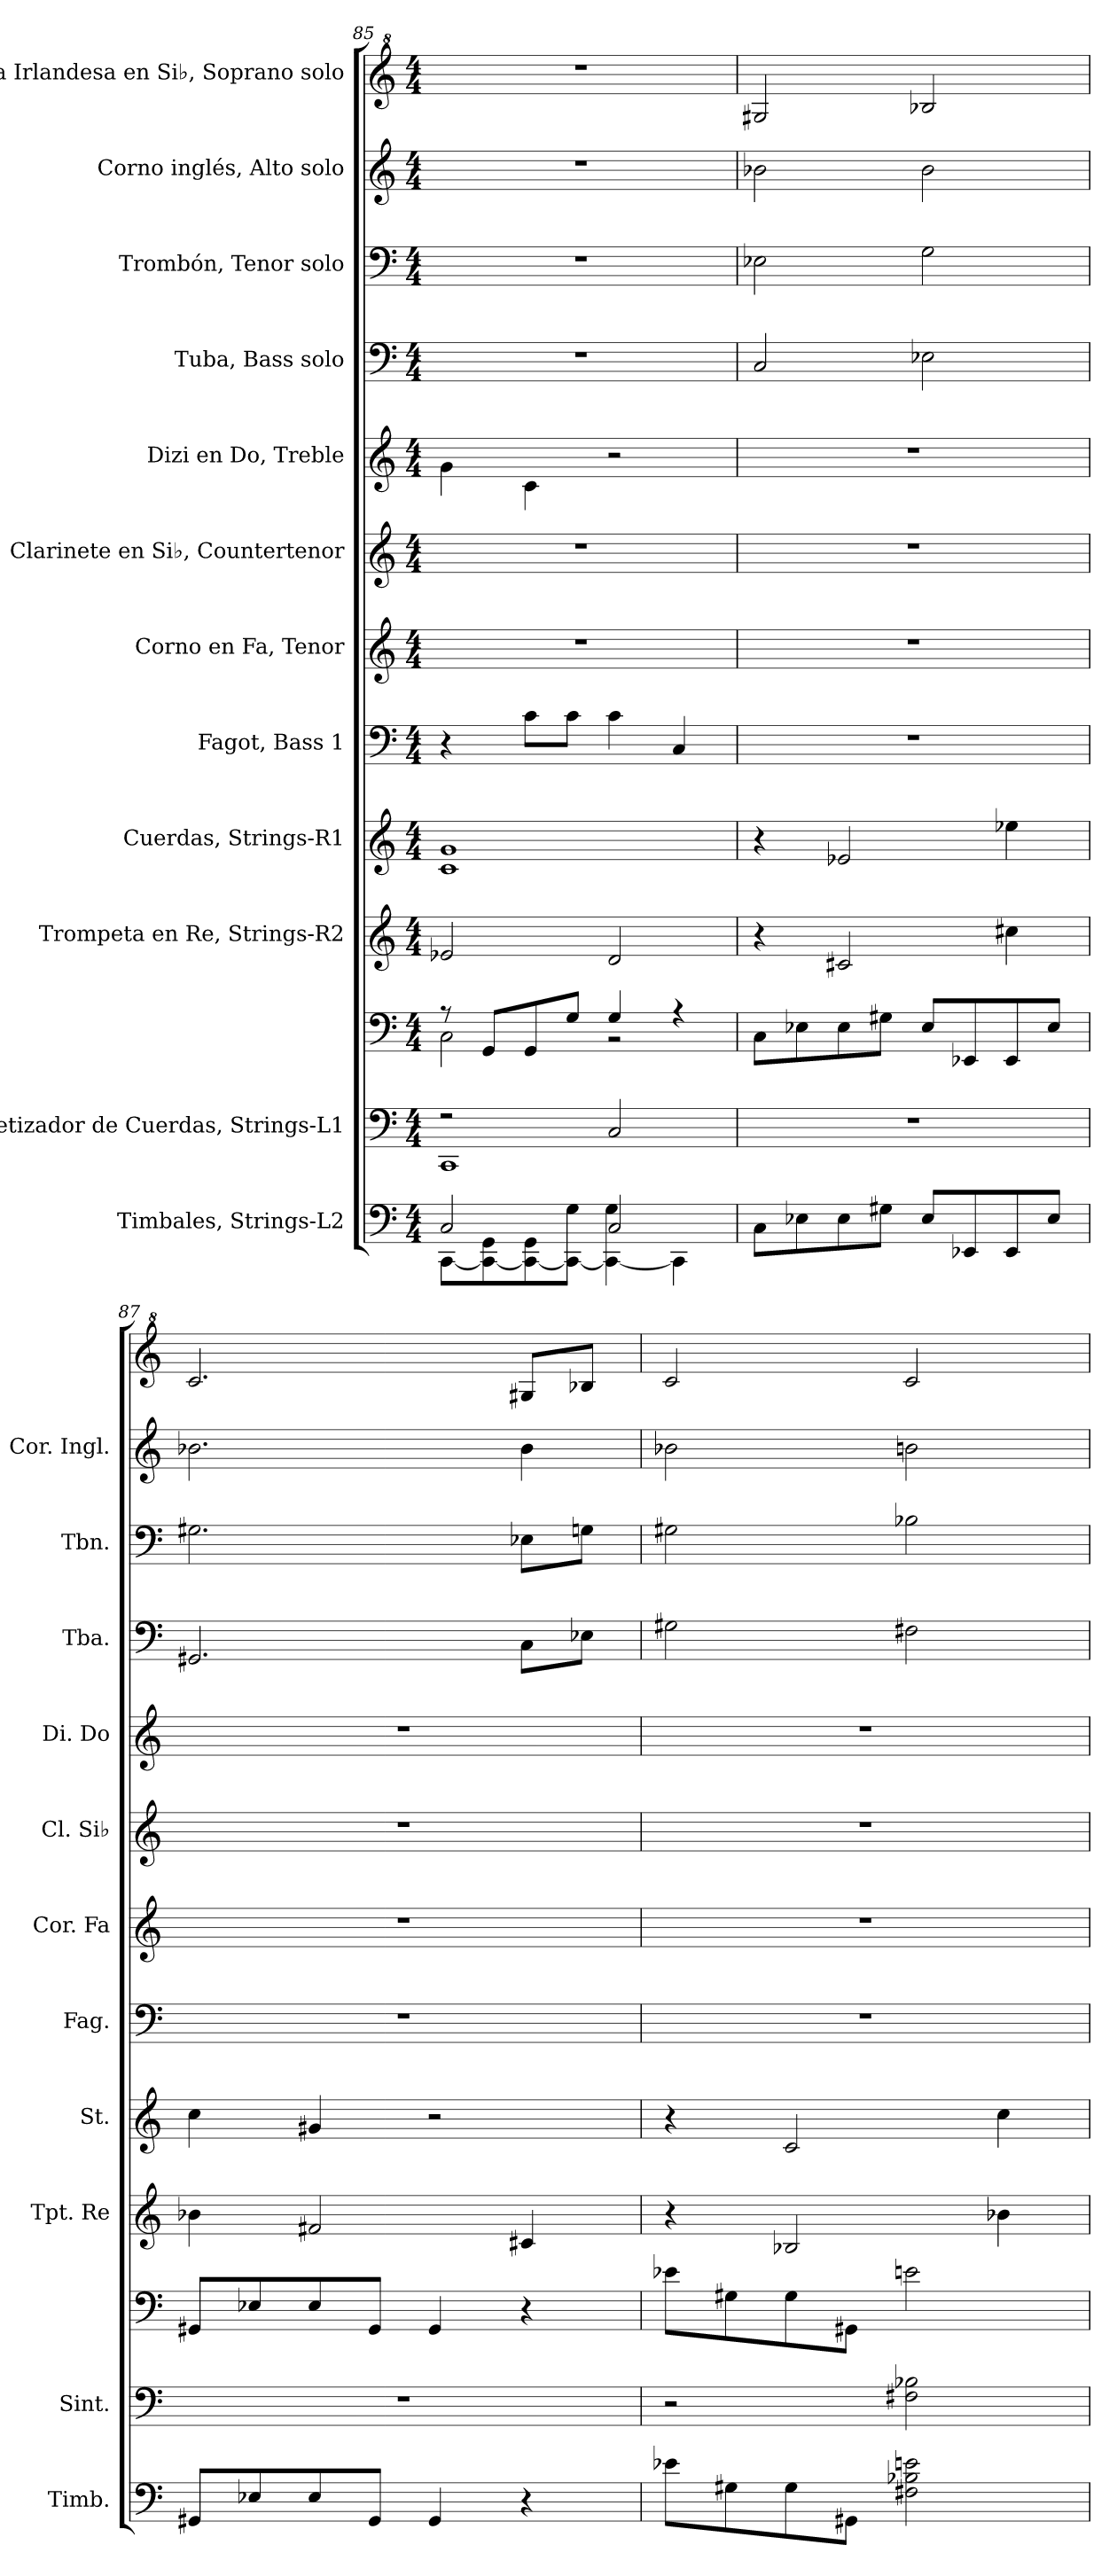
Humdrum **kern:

**kern	**kern	**kern	**kern	**kern	**kern	**kern	**kern	**kern	**kern	**kern	**kern	**kern
*part12	*part11	*part11	*part10	*part9	*part8	*part7	*part6	*part5	*part4	*part3	*part2	*part1
*staff13	*staff12	*staff11	*staff10	*staff9	*staff8	*staff7	*staff6	*staff5	*staff4	*staff3	*staff2	*staff1
*I"Timbales, Strings-L2	*I"Sintetizador de Cuerdas, Strings-L1	*	*I"Trompeta en Re, Strings-R2	*I"Cuerdas, Strings-R1	*I"Fagot, Bass 1	*I"Corno en Fa, Tenor	*I"Clarinete en Si♭, Countertenor	*I"Dizi en Do, Treble	*I"Tuba, Bass solo	*I"Trombón, Tenor solo	*I"Corno inglés, Alto solo	*I"Flauta Irlandesa en Si♭, Soprano solo
*I'Timb.	*I'Sint.	*	*I'Tpt. Re	*I'St.	*I'Fag.	*I'Cor. Fa	*I'Cl. Si♭	*I'Di. Do	*I'Tba.	*I'Tbn.	*I'Cor. Ingl.	*
*clefF4	*clefF4	*clefF4	*clefG2	*clefG2	*clefF4	*clefG2	*clefG2	*clefG2	*clefF4	*clefF4	*clefG2	*clefG^2
*	*	*	*ITrd-1c-2	*	*	*ITrd4c7	*ITrd1c2	*ITrd-7c-12	*	*	*ITrd4c7	*
*k[]	*k[]	*k[]	*k[f#c#]	*k[]	*k[]	*k[b-]	*k[b-e-]	*k[]	*k[]	*k[]	*k[b-]	*k[]
*M4/4	*M4/4	*M4/4	*M4/4	*M4/4	*M4/4	*M4/4	*M4/4	*M4/4	*M4/4	*M4/4	*M4/4	*M4/4
=85	=85	=85	=85	=85	=85	=85	=85	=85	=85	=85	=85	=85
*^	*^	*^	*	*	*	*	*	*	*	*	*	*
2C/	[8CC\L	2r	1CC	8r	2C\	2fn/	1c 1g	4r	1r	1r	4gg\	1r	1r	1r	1r
.	8CC\_ 8GG\	.	.	8GG/L	.	.	.	.	.	.	.	.	.	.	.
.	8CC\_ 8GG\	.	.	8GG/	.	.	.	8c\L	.	.	4cc\	.	.	.	.
.	8CC\_ 8G\J	.	.	8G/J	.	.	.	8c\J	.	.	.	.	.	.	.
2C/	4CC\_ 4G\	2C/	.	4G/	2r	2e/	.	4c\	.	.	2r	.	.	.	.
.	4CC\]	.	.	4r	.	.	.	4C/	.	.	.	.	.	.	.
*v	*v	*	*	*	*	*	*	*	*	*	*	*	*	*	*
*	*v	*v	*	*	*	*	*	*	*	*	*	*	*	*
*	*	*v	*v	*	*	*	*	*	*	*	*	*	*
=86	=86	=86	=86	=86	=86	=86	=86	=86	=86	=86	=86	=86
8C\L	1r	8C\L	4r	4r	1r	1r	1r	1r	2C/	2E-X\	2e-X\	2g#X/
8E-X\	.	8E-X\	.	.	.	.	.	.	.	.	.	.
8E-\	.	8E-\	2d#X/	2e-X/	.	.	.	.	.	.	.	.
8G#X\J	.	8G#X\J	.	.	.	.	.	.	.	.	.	.
8E-/L	.	8E-/L	.	.	.	.	.	.	2E-X\	2G\	2e-\	2b-X/
8EE-X/	.	8EE-X/	.	.	.	.	.	.	.	.	.	.
8EE-/	.	8EE-/	4dd#X\	4ee-X\	.	.	.	.	.	.	.	.
8E-/J	.	8E-/J	.	.	.	.	.	.	.	.	.	.
!!LO:PB:g=z
=87	=87	=87	=87	=87	=87	=87	=87	=87	=87	=87	=87	=87
8GG#X/L	1r	8GG#X/L	4ccn\	4cc\	1r	1r	1r	1r	2.GG#X/	2.G#X\	2.e-X\	2.cc/
8E-X/	.	8E-X/	.	.	.	.	.	.	.	.	.	.
8E-/	.	8E-/	2g#X/	4g#X/	.	.	.	.	.	.	.	.
8GG#/J	.	8GG#/J	.	.	.	.	.	.	.	.	.	.
4GG#/	.	4GG#/	.	2r	.	.	.	.	.	.	.	.
4r	.	4r	4d#X/	.	.	.	.	.	8C\L	8E-X\L	4e-\	8g#X/L
.	.	.	.	.	.	.	.	.	8E-X\J	8Gn\J	.	8b-X/J
=88	=88	=88	=88	=88	=88	=88	=88	=88	=88	=88	=88	=88
8e-X\L	2r	8e-X\L	4r	4r	1r	1r	1r	1r	2G#X\	2G#X\	2e-X\	2cc/
8G#X\	.	8G#X\	.	.	.	.	.	.	.	.	.	.
8G#\	.	8G#\	2cn/	2c/	.	.	.	.	.	.	.	.
8GG#X\J	.	8GG#X\J	.	.	.	.	.	.	.	.	.	.
2F#X\ 2B-X\ 2en\	2F#X\ 2B-X\	2en\	.	.	.	.	.	.	2F#X\	2B-X\	2en\	2cc/
.	.	.	4ccn\	4cc\	.	.	.	.	.	.	.	.
=	=	=	=	=	=	=	=	=	=	=	=	=
*-	*-	*-	*-	*-	*-	*-	*-	*-	*-	*-	*-	*-
